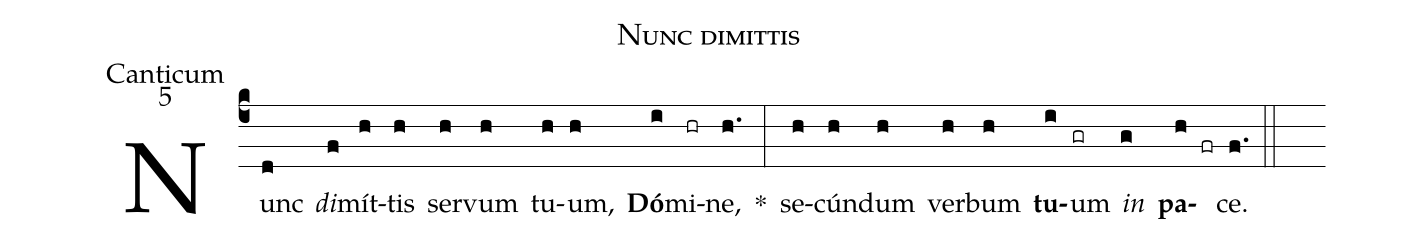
name:Nunc dimittis;
office-part:Canticum;
mode:5;
%%
(c4) Nunc(d) <i>di</i>(f)mít(h)tis(h) ser(h)vum(h) tu(h)um,(h) <b>Dó(i)</b>mi(hr)ne,(h.) *(:) se(h)cún(h)dum(h) ver(h)bum(h) <b>tu(i)</b>um(gr) <i>in</i>(g) <b>pa</b>(h fr)ce.(f.) (::)
